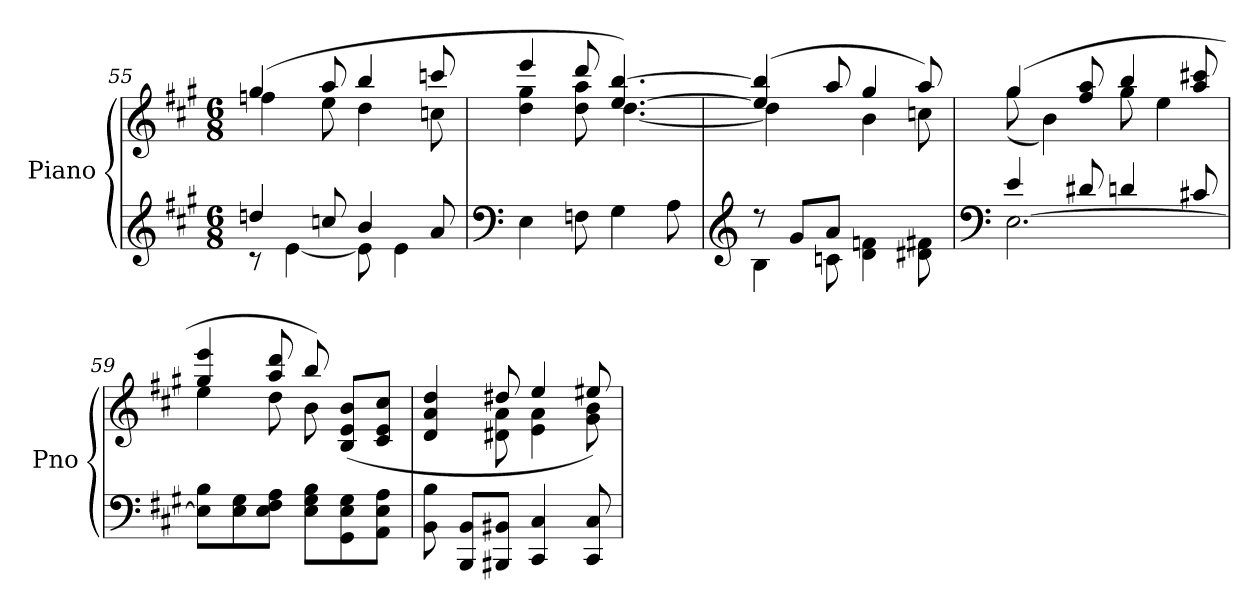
**kern	**kern	**dynam
*part1	*part1	*part1
*staff2	*staff1	*staff1/2
*I"Piano	*	*
*I'Pno	*	*
*clefG2	*clefG2	*
*k[f#c#g#]	*k[f#c#g#]	*
*M6/8	*M6/8	*
=55	=55	=55
*^	*^	*
4ddn/	8r	(4gg#/	4ffn\	.
.	[4e\	.	.	.
8ccn/	.	8aa/	8ee\	.
4b/	8e\]	4bb/	4dd\	.
.	4e\	.	.	.
8a/	.	8cccn/	8ccn\	.
*v	*v	*	*	*
!!LO:PB:g=z	!!
=56	=56	=56	=56
*clefF4	*	*	*
4E\	4eee/	4dd\ 4gg#\	.
8Fn\	8ddd/	8dd\ 8aa\	.
4G#\	[4.ee/ [4.bb/)	[4.dd\	.
8A\	.	.	.
*	*v	*v	*
=57	=57	=57
*clefG2	*	*
*^	*^	*
*	*	*	*^	*
8r	4B\	(4ee/] 4bb/]	4dd\]	4.ryy	.
(8g#/L	.	.	.	.	.
8a/J	8cn\	8aa/	2ryy	.	.
4.ryy	4d\ 4fn\	4gg#/	.	4b\	.
.	8d#X\ 8f#X\	8aa/)	.	8ccn\)	.
*	*	*v	*v	*v	*
=58	=58	=58	=58
*clefF4	*	*	*
*	*	*^	*
[2.E\	4e/	(4gg#/	(8gg#\	.
.	.	.	4b\)	.
.	8d#X/	8ff#/ 8aa/	.	.
.	4dn/	4bb/	8gg#\	.
.	.	.	4ee\	.
.	8c#X/	8aa/ 8ccc#X/	.	.
*v	*v	*	*	*
=59	=59	=59	=59
8E\] 8B\L	4gg#/ 4eee/	4ee\	.
8E\ 8G#\	.	.	.
8E\ 8F#\ 8A\J	8aa/ 8ddd/	8dd\	.
8E\ 8G#\ 8B\L	8bb/)	8b\	.
!	!	!	!LO:DY:b
8GG#\ 8E\ 8G#\	(8B/ 8e/ 8b/L	4ryy	other-dynamics
8AA\ 8E\ 8A\J	8c#/ 8e/ 8cc#/J	.	.
=60	=60	=60	=60
8BB\ 8B\	4d/ 4a/ 4dd/	4ryy	.
8BBB/ 8BB/L	.	.	.
8BBB#X/ 8BB#X/J	8dd#X/	8d#X\ 8a\	.
4CC#/ 4C#/	4ee/	4e\ 4a\	.
8CC#/ 8C#/	8ee#X/)	8g#\ 8b\	.
*	*v	*v	*
=	=	=
*-	*-	*-
